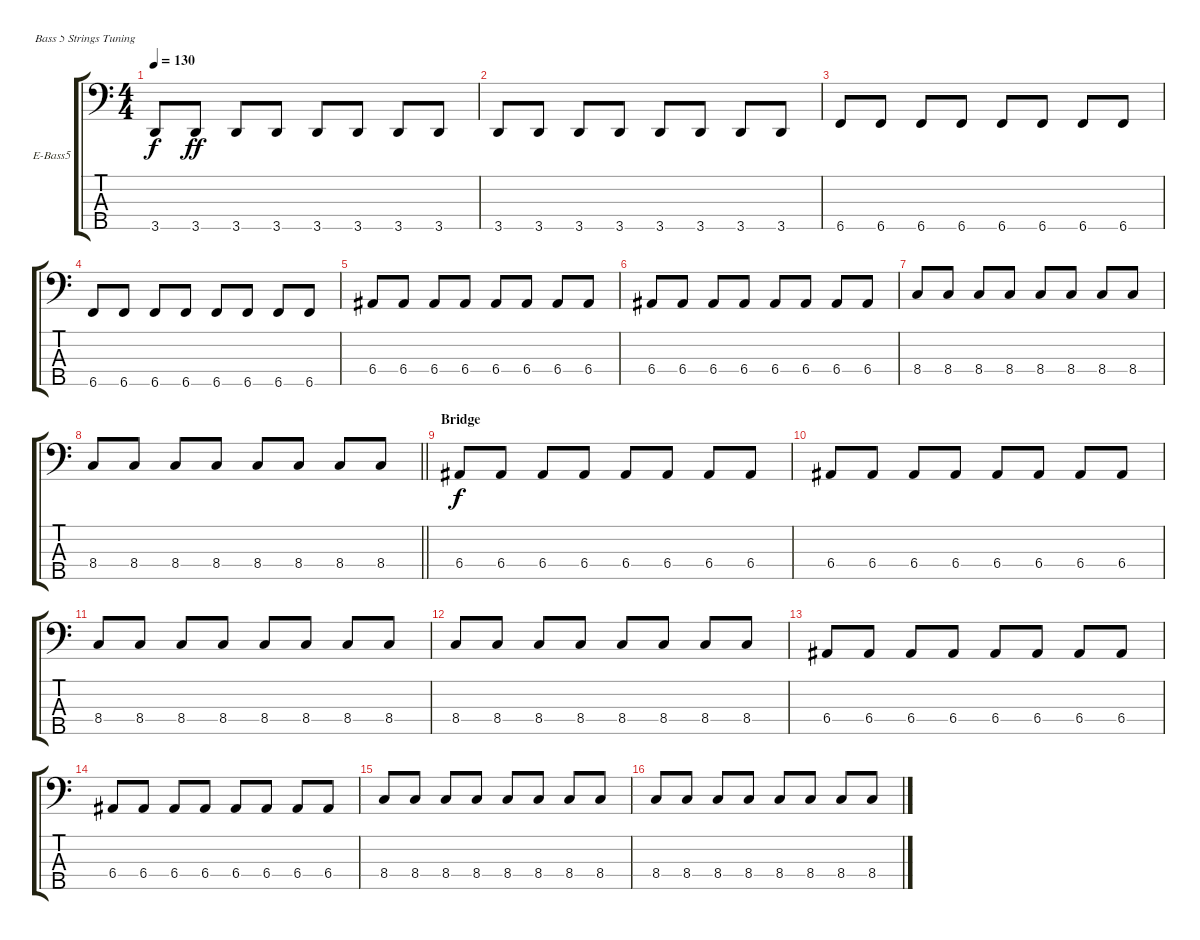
\bracketExtendMode groupsimilarinstruments
\firstSystemTrackNameOrientation horizontal
\otherSystemsTrackNameOrientation horizontal
\track ("Bass" "E-Bass5") {instrument electricbassfinger}
\staff {score tabs}
\tuning (G2 D2 A1 E1 B0)
\ts (4 4)
\tempo 130
\clef f4
\ks c
3.5.8{dy f} 3.5.8{dy ff} 3.5.8 3.5.8 3.5.8 3.5.8 3.5.8 3.5.8 |
3.5.8 3.5.8 3.5.8 3.5.8 3.5.8 3.5.8 3.5.8 3.5.8 |
6.5.8 6.5.8 6.5.8 6.5.8 6.5.8 6.5.8 6.5.8 6.5.8 |
6.5.8 6.5.8 6.5.8 6.5.8 6.5.8 6.5.8 6.5.8 6.5.8 |
6.4.8 6.4.8 6.4.8 6.4.8 6.4.8 6.4.8 6.4.8 6.4.8 |
6.4.8 6.4.8 6.4.8 6.4.8 6.4.8 6.4.8 6.4.8 6.4.8 |
8.4.8 8.4.8 8.4.8 8.4.8 8.4.8 8.4.8 8.4.8 8.4.8 |
\barLineRight lightlight
8.4.8 8.4.8 8.4.8 8.4.8 8.4.8 8.4.8 8.4.8 8.4.8 |
\section ("" "Bridge")
6.4.8{dy f} 6.4.8 6.4.8 6.4.8 6.4.8 6.4.8 6.4.8 6.4.8 |
6.4.8 6.4.8 6.4.8 6.4.8 6.4.8 6.4.8 6.4.8 6.4.8 |
8.4.8 8.4.8 8.4.8 8.4.8 8.4.8 8.4.8 8.4.8 8.4.8 |
8.4.8 8.4.8 8.4.8 8.4.8 8.4.8 8.4.8 8.4.8 8.4.8 |
6.4.8 6.4.8 6.4.8 6.4.8 6.4.8 6.4.8 6.4.8 6.4.8 |
6.4.8 6.4.8 6.4.8 6.4.8 6.4.8 6.4.8 6.4.8 6.4.8 |
8.4.8 8.4.8 8.4.8 8.4.8 8.4.8 8.4.8 8.4.8 8.4.8 |
8.4.8 8.4.8 8.4.8 8.4.8 8.4.8 8.4.8 8.4.8 8.4.8
